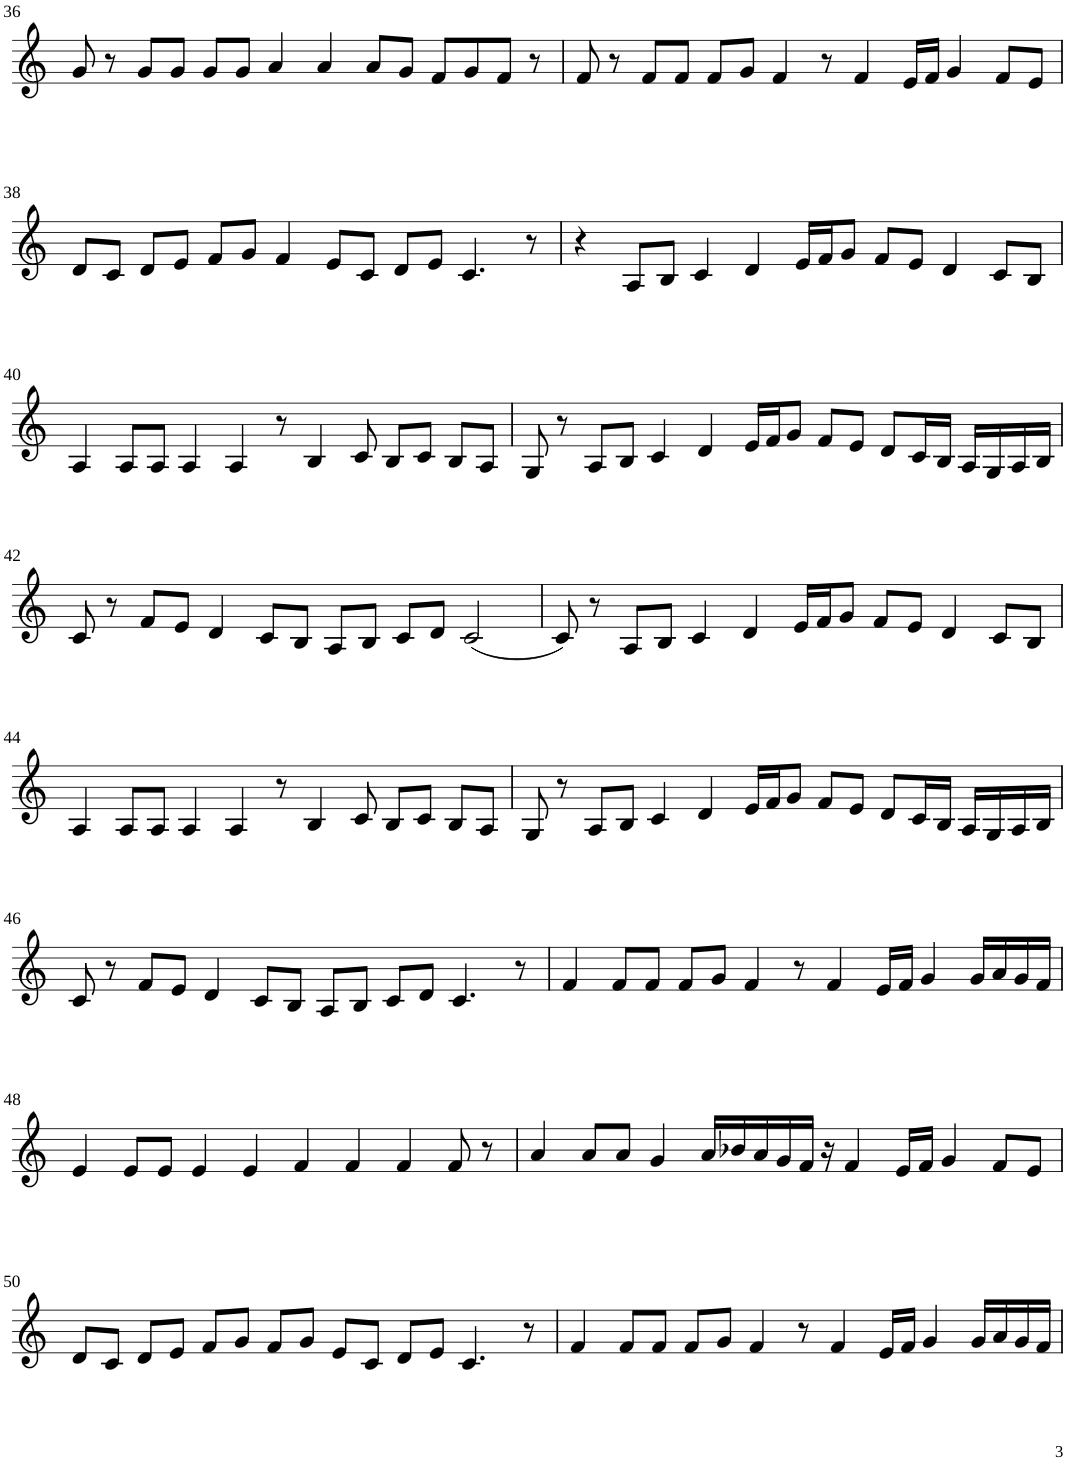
**kern
*part1
*staff1
*I"Violin
!!LO:PB:g=z
*clefG2
*k[]
*M8/4
=36
8g/
8r
8g/L
8g/J
8g/L
8g/J
4a/
4a/
8a/L
8g/J
8f/L
8g/
8f/J
8r
=37
8f/
8r
8f/L
8f/J
8f/L
8g/J
4f/
8r
4f/
16e/LL
16f/JJ
4g/
8f/L
8e/J
!!LO:LB:g=z
=38
8d/L
8c/J
8d/L
8e/J
8f/L
8g/J
4f/
8e/L
8c/J
8d/L
8e/J
4.c/
8r
=39
4r
8A/L
8B/J
4c/
4d/
16e/LL
16f/J
8g/J
8f/L
8e/J
4d/
8c/L
8B/J
!!LO:LB:g=z
=40
4A/
8A/L
8A/J
4A/
4A/
8r
4B/
8c/
8B/L
8c/J
8B/L
8A/J
=41
8G/
8r
8A/L
8B/J
4c/
4d/
16e/LL
16f/J
8g/J
8f/L
8e/J
8d/L
16c/L
16B/JJ
16A/LL
16G/
16A/
16B/JJ
!!LO:LB:g=z
=42
8c/
8r
8f/L
8e/J
4d/
8c/L
8B/J
8A/L
8B/J
8c/L
8d/J
(2c/
=43
8c/)
8r
8A/L
8B/J
4c/
4d/
16e/LL
16f/J
8g/J
8f/L
8e/J
4d/
8c/L
8B/J
!!LO:LB:g=z
=44
4A/
8A/L
8A/J
4A/
4A/
8r
4B/
8c/
8B/L
8c/J
8B/L
8A/J
=45
8G/
8r
8A/L
8B/J
4c/
4d/
16e/LL
16f/J
8g/J
8f/L
8e/J
8d/L
16c/L
16B/JJ
16A/LL
16G/
16A/
16B/JJ
!!LO:LB:g=z
=46
8c/
8r
8f/L
8e/J
4d/
8c/L
8B/J
8A/L
8B/J
8c/L
8d/J
4.c/
8r
=47
4f/
8f/L
8f/J
8f/L
8g/J
4f/
8r
4f/
16e/LL
16f/JJ
4g/
16g/LL
16a/
16g/
16f/JJ
!!LO:LB:g=z
=48
4e/
8e/L
8e/J
4e/
4e/
4f/
4f/
4f/
8f/
8r
=49
4a/
8a/L
8a/J
4g/
16a/LL
16b-X/
16a/
16g/
16f/JJ
16r
4f/
16e/LL
16f/JJ
4g/
8f/L
8e/J
!!LO:LB:g=z
=50
8d/L
8c/J
8d/L
8e/J
8f/L
8g/J
8f/L
8g/J
8e/L
8c/J
8d/L
8e/J
4.c/
8r
=51
4f/
8f/L
8f/J
8f/L
8g/J
4f/
8r
4f/
16e/LL
16f/JJ
4g/
16g/LL
16a/
16g/
16f/JJ
=
*-
